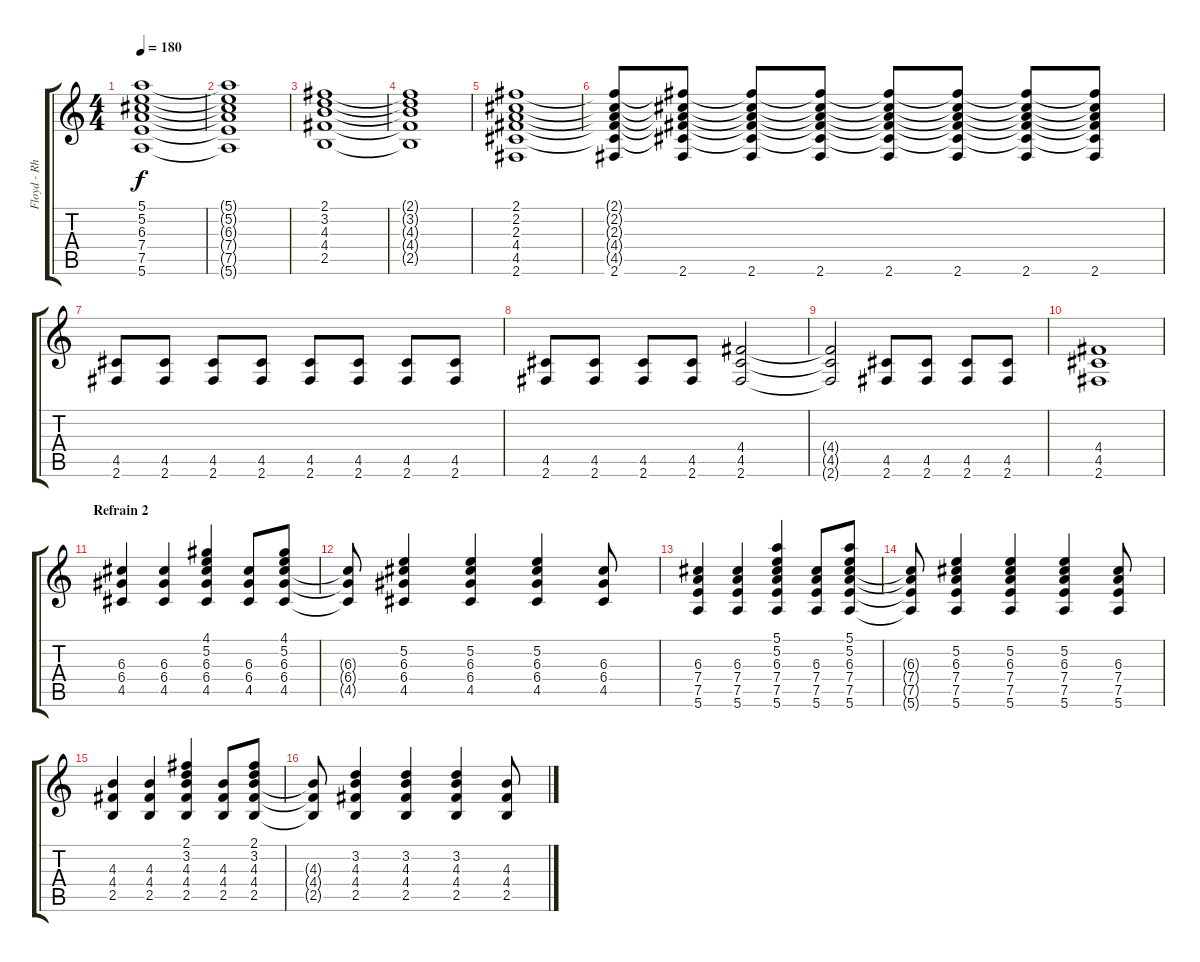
\track ("Floyd - Rhythm Guitar 2" "Floyd - Rh") {instrument distortionguitar}
\staff {score tabs}
\tuning (E4 B3 G3 D3 A2 E2) {hide}
\ts (4 4)
\tempo 180
\clef g2
\ks c
(5.1 5.2 6.3 7.4 7.5 5.6).1{dy f} |
(5.1{t} 5.2{t} 6.3{t} 7.4{t} 7.5{t} 5.6{t}).1 |
(2.1 3.2 4.3 4.4 2.5).1 |
(2.1{t} 3.2{t} 4.3{t} 4.4{t} 2.5{t}).1 |
(2.1 2.2 2.3 4.4 4.5 2.6).1 |
(2.1{t} 2.2{t} 2.3{t} 4.4{t} 4.5{t} 2.6).8 (2.1{t} 2.2{t} 2.3{t} 4.4{t} 4.5{t} 2.6).8 (2.1{t} 2.2{t} 2.3{t} 4.4{t} 4.5{t} 2.6).8 (2.1{t} 2.2{t} 2.3{t} 4.4{t} 4.5{t} 2.6).8 (2.1{t} 2.2{t} 2.3{t} 4.4{t} 4.5{t} 2.6).8 (2.1{t} 2.2{t} 2.3{t} 4.4{t} 4.5{t} 2.6).8 (2.1{t} 2.2{t} 2.3{t} 4.4{t} 4.5{t} 2.6).8 (2.1{t} 2.2{t} 2.3{t} 4.4{t} 4.5{t} 2.6).8 |
(4.5 2.6).8 (4.5 2.6).8 (4.5 2.6).8 (4.5 2.6).8 (4.5 2.6).8 (4.5 2.6).8 (4.5 2.6).8 (4.5 2.6).8 |
(4.5 2.6).8 (4.5 2.6).8 (4.5 2.6).8 (4.5 2.6).8 (4.4 4.5 2.6).2 |
(4.4{t} 4.5{t} 2.6{t}).2 (4.5 2.6).8 (4.5 2.6).8 (4.5 2.6).8 (4.5 2.6).8 |
(4.4 4.5 2.6).1 |
\section ("" "Refrain 2")
(6.3 6.4 4.5).4 (6.3 6.4 4.5).4 (4.1 5.2 6.3 6.4 4.5).4 (6.3 6.4 4.5).8 (4.1 5.2 6.3 6.4 4.5).8 |
(6.3{t} 6.4{t} 4.5{t}).8 (5.2 6.3 6.4 4.5).4 (5.2 6.3 6.4 4.5).4 (5.2 6.3 6.4 4.5).4 (6.3 6.4 4.5).8 |
(6.3 7.4 7.5 5.6).4 (6.3 7.4 7.5 5.6).4 (5.1 5.2 6.3 7.4 7.5 5.6).4 (6.3 7.4 7.5 5.6).8 (5.1 5.2 6.3 7.4 7.5 5.6).8 |
(6.3{t} 7.4{t} 7.5{t} 5.6{t}).8 (5.2 6.3 7.4 7.5 5.6).4 (5.2 6.3 7.4 7.5 5.6).4 (5.2 6.3 7.4 7.5 5.6).4 (6.3 7.4 7.5 5.6).8 |
(4.3 4.4 2.5).4 (4.3 4.4 2.5).4 (2.1 3.2 4.3 4.4 2.5).4 (4.3 4.4 2.5).8 (2.1 3.2 4.3 4.4 2.5).8 |
(4.3{t} 4.4{t} 2.5{t}).8 (3.2 4.3 4.4 2.5).4 (3.2 4.3 4.4 2.5).4 (3.2 4.3 4.4 2.5).4 (4.3 4.4 2.5).8
